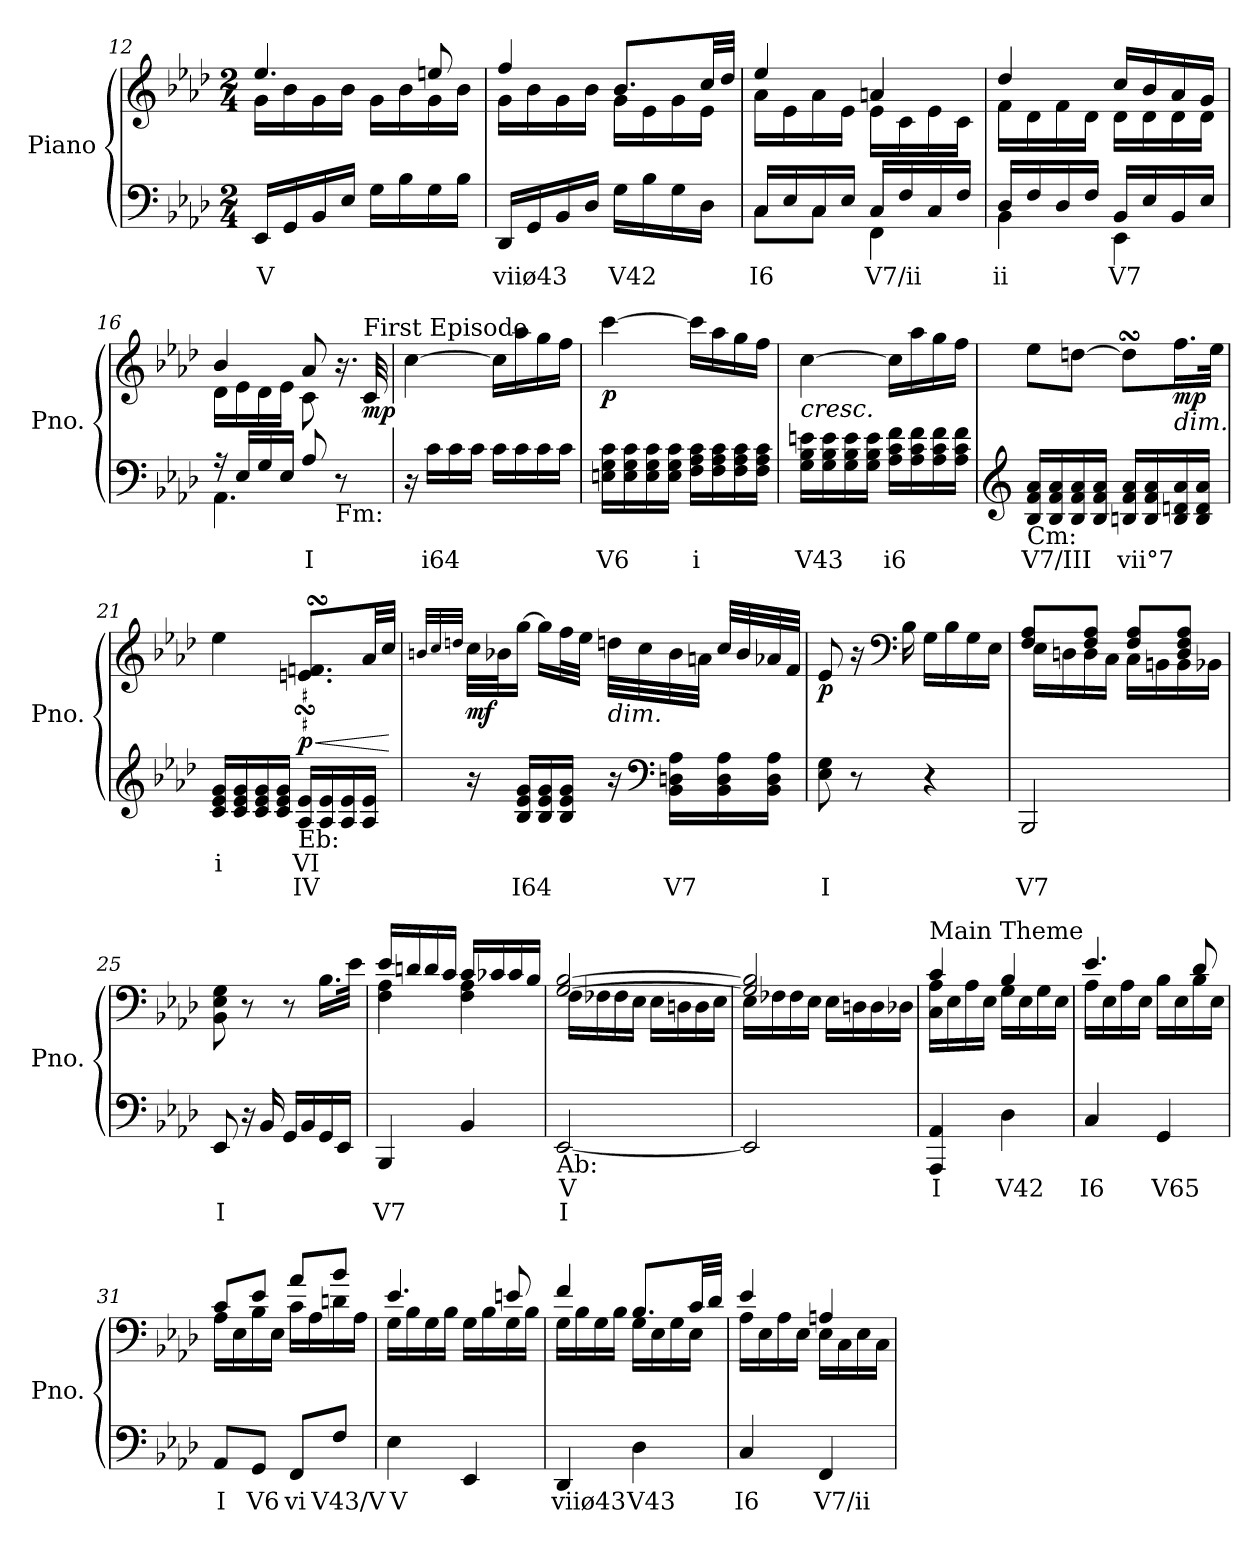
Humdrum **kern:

**kern	**text	**text	**kern	**dynam
*part1	*part1	*part1	*part1	*part1
*staff2	*staff2	*staff2	*staff1	*staff1/2
*I"Piano	*	*	*	*
*I'Pno.	*	*	*	*
*clefF4	*	*	*clefG2	*
*k[b-e-a-d-]	*	*	*k[b-e-a-d-]	*
*M2/4	*	*	*M2/4	*
=12	=12	=12	=12	=12
!	!LO:LY:b	!	!	!
*	*	*	*^	*
16EE-/LL	V	.	4.ee-/	16g\LL	.
16GG/	.	.	.	16b-\	.
16BB-/	.	.	.	16g\	.
16E-/JJ	.	.	.	16b-\JJ	.
16G\LL	.	.	.	16g\LL	.
16B-\	.	.	.	16b-\	.
16G\	.	.	8een/	16g\	.
16B-\JJ	.	.	.	16b-\JJ	.
=13	=13	=13	=13	=13	=13
!	!LO:LY:b	!	!	!	!
16DD-/LL	viiø43	.	4ff/	16g\LL	.
16GG/	.	.	.	16b-\	.
16BB-/	.	.	.	16g\	.
16D-/JJ	.	.	.	16b-\JJ	.
!	!LO:LY:b	!	!	!	!
16G\LL	V42	.	8.b-/L	16g\LL	.
16B-\	.	.	.	16e-\	.
16G\	.	.	.	16g\	.
16D-\JJ	.	.	32cc/LL	16e-\JJ	.
.	.	.	32dd-/JJJ	.	.
=14	=14	=14	=14	=14	=14
!	!LO:LY:b	!	!	!	!
*^	*	*	*	*	*
16C/LL	8C\L	I6	.	4ee-/	16a-\LL	.
16E-/	.	.	.	.	16e-\	.
16C/	8C\J	.	.	.	16a-\	.
16E-/JJ	.	.	.	.	16e-\JJ	.
!	!	!LO:LY:b	!	!	!	!
16C/LL	4FF\	V7/ii	.	4an/	16e-\LL	.
16F/	.	.	.	.	16c\	.
16C/	.	.	.	.	16e-\	.
16F/JJ	.	.	.	.	16c\JJ	.
=15	=15	=15	=15	=15	=15	=15
!	!	!LO:LY:b	!	!	!	!
16D-/LL	4BB-\	ii	.	4dd-/	16f\LL	.
16F/	.	.	.	.	16d-\	.
16D-/	.	.	.	.	16f\	.
16F/JJ	.	.	.	.	16d-\JJ	.
!	!	!LO:LY:b	!	!	!	!
16BB-/LL	4EE-\	V7	.	16cc/LL	16d-\LL	.
16E-/	.	.	.	16b-/	16d-\	.
16BB-/	.	.	.	16a-/	16d-\	.
16E-/JJ	.	.	.	16g/JJ	16d-\JJ	.
=16	=16	=16	=16	=16	=16	=16
16r	4.AA-\	.	.	4b-/	16d-\LL	.
16E-/LL	.	.	.	.	16e-\	.
16G/	.	.	.	.	16d-\	.
16E-/JJ	.	.	.	.	16e-\JJ	.
!	!	!LO:LY:b	!	!	!	!
8A-/	.	I	.	8a-/	8c\	.
!LO:TX:b:t=Fm&colon;	!	!	!	!	!	!
8r	8ryy	.	.	16.r	8ryy	.
!	!	!	!	!LO:TX:a:t=First Episode	!	!
!	!	!	!	!	!	!LO:DY:b
.	.	.	.	32c/	.	mp
*v	*v	*	*	*	*	*
*	*	*	*v	*v	*
!!LO:LB:g=z
=17	=17	=17	=17	=17
16r	.	.	[4cc\	.
!	!LO:LY:b	!	!	!
16c\LL	i64	.	.	.
16c\	.	.	.	.
16c\JJ	.	.	.	.
16c\LL	.	.	16cc\LL]	.
16c\	.	.	16aa-\	.
16c\	.	.	16gg\	.
16c\JJ	.	.	16ff\JJ	.
=18	=18	=18	=18	=18
!	!LO:LY:b	!	!	!LO:DY:b
16En\ 16G\ 16c\LL	V6	.	[4ccc\	p
16E\ 16G\ 16c\	.	.	.	.
16E\ 16G\ 16c\	.	.	.	.
16E\ 16G\ 16c\JJ	.	.	.	.
!	!LO:LY:b	!	!	!
16F\ 16A-\ 16c\LL	i	.	16ccc\LL]	.
16F\ 16A-\ 16c\	.	.	16aa-\	.
16F\ 16A-\ 16c\	.	.	16gg\	.
16F\ 16A-\ 16c\JJ	.	.	16ff\JJ	.
=19	=19	=19	=19	=19
!	!	!	!LO:TX:b:i:t=cresc.	!
!	!LO:LY:b	!	!	!
16G\ 16B-\ 16en\LL	V43	.	[4cc\	.
16G\ 16B-\ 16e\	.	.	.	.
16G\ 16B-\ 16e\	.	.	.	.
16G\ 16B-\ 16e\JJ	.	.	.	.
!	!LO:LY:b	!	!	!
16A-\ 16c\ 16f\LL	i6	.	16cc\LL]	.
16A-\ 16c\ 16f\	.	.	16aa-\	.
16A-\ 16c\ 16f\	.	.	16gg\	.
16A-\ 16c\ 16f\JJ	.	.	16ff\JJ	.
=20	=20	=20	=20	=20
*clefG2	*	*	*	*
!LO:TX:b:t=Cm&colon;	!	!	!	!
!	!LO:LY:b	!	!	!
16B-/ 16f/ 16a-/LL	V7/III	.	8ee-\L	.
16B-/ 16f/ 16a-/	.	.	.	.
16B-/ 16f/ 16a-/	.	.	[8ddn\J	.
16B-/ 16f/ 16a-/JJ	.	.	.	.
!	!LO:LY:b	!	!	!
16Bn/ 16f/ 16a-/LL	vii°7	.	8ddsSsS\L]	.
16B/ 16f/ 16a-/	.	.	.	.
!	!	!	!LO:TX:b:i:t=dim.	!
!	!	!	!	!LO:DY:b
16B/ 16dn/ 16a-/	.	.	16.ff\L	mp
16B/ 16d/ 16a-/JJ	.	.	.	.
.	.	.	32ee-\JJk	.
=21	=21	=21	=21	=21
!	!LO:LY:b	!	!	!
16c/ 16e-/ 16g/LL	i	.	4ee-\	.
16c/ 16e-/ 16g/	.	.	.	.
16c/ 16e-/ 16g/	.	.	.	.
16c/ 16e-/ 16g/JJ	.	.	.	.
!LO:TX:b:t=Eb&colon;	!	!	!	!
!	!LO:LY:b	!LO:LY:b	!	!LO:HP:b
!	!	!	!	!LO:DY:n=1:b
16A-/ 16e-/LL	VI	IV	8.en/sSSs 8.f/sSSsL	< p
16A-/ 16e-/	.	.	.	.
16A-/ 16e-/	.	.	.	.
16A-/ 16e-/JJ	.	.	32a-/LL	.
.	.	.	32cc/JJJ	.
.	.	.	.	[
!!LO:PB:g=z
=22	=22	=22	=22	=22
.	.	.	32qbn/LLL	.
.	.	.	32qcc/	.
.	.	.	32qddn/JJJ	.
!	!	!	!	!LO:DY:b
16r	.	.	32cc\LLL	mf
.	.	.	32b-X\J	.
!	!	!LO:LY:b	!	!
16B-/ 16e-/ 16g/LL	.	I64	[16gg\JJ	.
16B-/ 16e-/ 16g/	.	.	16gg\LL]	.
16B-/ 16e-/ 16g/JJ	.	.	32ff\L	.
.	.	.	32ee-\JJJ	.
!	!	!	!LO:TX:b:i:t=dim.	!
16r	.	.	32dd\LLL	.
.	.	.	32cc\	.
*clefF4	*	*	*	*
!	!	!LO:LY:b	!	!
16BB-\ 16Dn\ 16A-\LL	.	V7	32b-\	.
.	.	.	32an\JJJ	.
16BB-\ 16D\ 16A-\	.	.	32cc/LLL	.
.	.	.	32b-/	.
16BB-\ 16D\ 16A-\JJ	.	.	32a-X/	.
.	.	.	32f/JJJ	.
=23	=23	=23	=23	=23
!	!	!LO:LY:b	!	!LO:DY:b
8E-\ 8G\	.	I	8e-/	p
8r	.	.	16r	.
*	*	*	*clefF4	*
.	.	.	16B-\	.
4r	.	.	16G\LL	.
.	.	.	16B-\	.
.	.	.	16G\	.
.	.	.	16E-\JJ	.
=24	=24	=24	=24	=24
!	!	!LO:LY:b	!	!
*	*	*	*^	*
2BBB-/	.	V7	8F/ 8A-/L	16E-\LL	.
.	.	.	.	16Dn\	.
.	.	.	8F/ 8A-/J	16D\	.
.	.	.	.	16C\JJ	.
.	.	.	8F/ 8A-/L	16C\LL	.
.	.	.	.	16BBn\	.
.	.	.	8D/ 8F/ 8A-/J	16BB\	.
.	.	.	.	16BB-X\JJ	.
=25	=25	=25	=25	=25	=25
!	!	!LO:LY:b	!	!	!
*	*	*	*v	*v	*
8EE-/	.	I	8BB-\ 8E-\ 8G\	.
16r	.	.	8r	.
16BB-/	.	.	.	.
16GG/LL	.	.	8r	.
16BB-/	.	.	.	.
16GG/	.	.	16.B-\LL	.
16EE-/JJ	.	.	.	.
.	.	.	32e-\JJk	.
=26	=26	=26	=26	=26
!	!	!LO:LY:b	!	!
*	*	*	*^	*
4BBB-/	.	V7	16e-/LL	4F\ 4A-\	.
.	.	.	16dn/	.	.
.	.	.	16d/	.	.
.	.	.	16c/JJ	.	.
4BB-/	.	.	16c/LL	4F\ 4A-\	.
.	.	.	16c-X/	.	.
.	.	.	16c-/	.	.
.	.	.	16B-/JJ	.	.
=27	=27	=27	=27	=27	=27
!LO:TX:b:t=Ab&colon;	!	!	!	!	!
!	!LO:LY:b	!LO:LY:b	!	!	!
[2EE-/	V	I	[2G/ [2B-/	16F\LL	.
.	.	.	.	16F-X\	.
.	.	.	.	16F-\	.
.	.	.	.	16E-\JJ	.
.	.	.	.	16E-\LL	.
.	.	.	.	16Dn\	.
.	.	.	.	16D\	.
.	.	.	.	16E-\JJ	.
!!LO:LB:g=z	!!
=28	=28	=28	=28	=28	=28
2EE-/]	.	.	2G/] 2B-/]	16E-\LL	.
.	.	.	.	16F-X\	.
.	.	.	.	16F-\	.
.	.	.	.	16E-\JJ	.
.	.	.	.	16E-\LL	.
.	.	.	.	16Dn\	.
.	.	.	.	16D\	.
.	.	.	.	16D-X\JJ	.
=29	=29	=29	=29	=29	=29
!	!	!	!LO:TX:a:t=Main Theme	!	!
!	!LO:LY:b	!	!	!	!
4AAA-/ 4AA-/	I	.	4c/	16C\ 16A-\LL	.
.	.	.	.	16E-\	.
.	.	.	.	16A-\	.
.	.	.	.	16E-\JJ	.
!	!LO:LY:b	!	!	!	!
4D-\	V42	.	4B-/	16G\LL	.
.	.	.	.	16E-\	.
.	.	.	.	16G\	.
.	.	.	.	16E-\JJ	.
=30	=30	=30	=30	=30	=30
!	!LO:LY:b	!	!	!	!
4C/	I6	.	4.e-/	16A-\LL	.
.	.	.	.	16E-\	.
.	.	.	.	16A-\	.
.	.	.	.	16E-\JJ	.
!	!LO:LY:b	!	!	!	!
4GG/	V65	.	.	16B-\LL	.
.	.	.	.	16E-\	.
.	.	.	8d-/	16B-\	.
.	.	.	.	16E-\JJ	.
=31	=31	=31	=31	=31	=31
!	!LO:LY:b	!	!	!	!
8AA-/L	I	.	8c/L	16A-\LL	.
.	.	.	.	16E-\	.
!	!LO:LY:b	!	!	!	!
8GG/J	V6	.	8e-/J	16B-\	.
.	.	.	.	16E-\JJ	.
!	!LO:LY:b	!	!	!	!
8FF/L	vi	.	8a-/L	16c\LL	.
.	.	.	.	16A-\	.
!	!LO:LY:b	!	!	!	!
8F/J	V43/V	.	8b-/J	16dn\	.
.	.	.	.	16A-\JJ	.
=32	=32	=32	=32	=32	=32
!	!LO:LY:b	!	!	!	!
4E-\	V	.	4.e-/	16G\LL	.
.	.	.	.	16B-\	.
.	.	.	.	16G\	.
.	.	.	.	16B-\JJ	.
4EE-/	.	.	.	16G\LL	.
.	.	.	.	16B-\	.
.	.	.	8en/	16G\	.
.	.	.	.	16B-\JJ	.
=33	=33	=33	=33	=33	=33
!	!LO:LY:b	!	!	!	!
4DD-/	viiø43	.	4f/	16G\LL	.
.	.	.	.	16B-\	.
.	.	.	.	16G\	.
.	.	.	.	16B-\JJ	.
!	!LO:LY:b	!	!	!	!
4D-\	V43	.	8.B-/L	16G\LL	.
.	.	.	.	16E-\	.
.	.	.	.	16G\	.
.	.	.	32c/LL	16E-\JJ	.
.	.	.	32d-/JJJ	.	.
=34	=34	=34	=34	=34	=34
!	!LO:LY:b	!	!	!	!
4C/	I6	.	4e-/	16A-\LL	.
.	.	.	.	16E-\	.
.	.	.	.	16A-\	.
.	.	.	.	16E-\JJ	.
!	!LO:LY:b	!	!	!	!
4FF/	V7/ii	.	4An/	16E-\LL	.
.	.	.	.	16C\	.
.	.	.	.	16E-\	.
.	.	.	.	16C\JJ	.
*	*	*	*v	*v	*
=	=	=	=	=
*-	*-	*-	*-	*-
